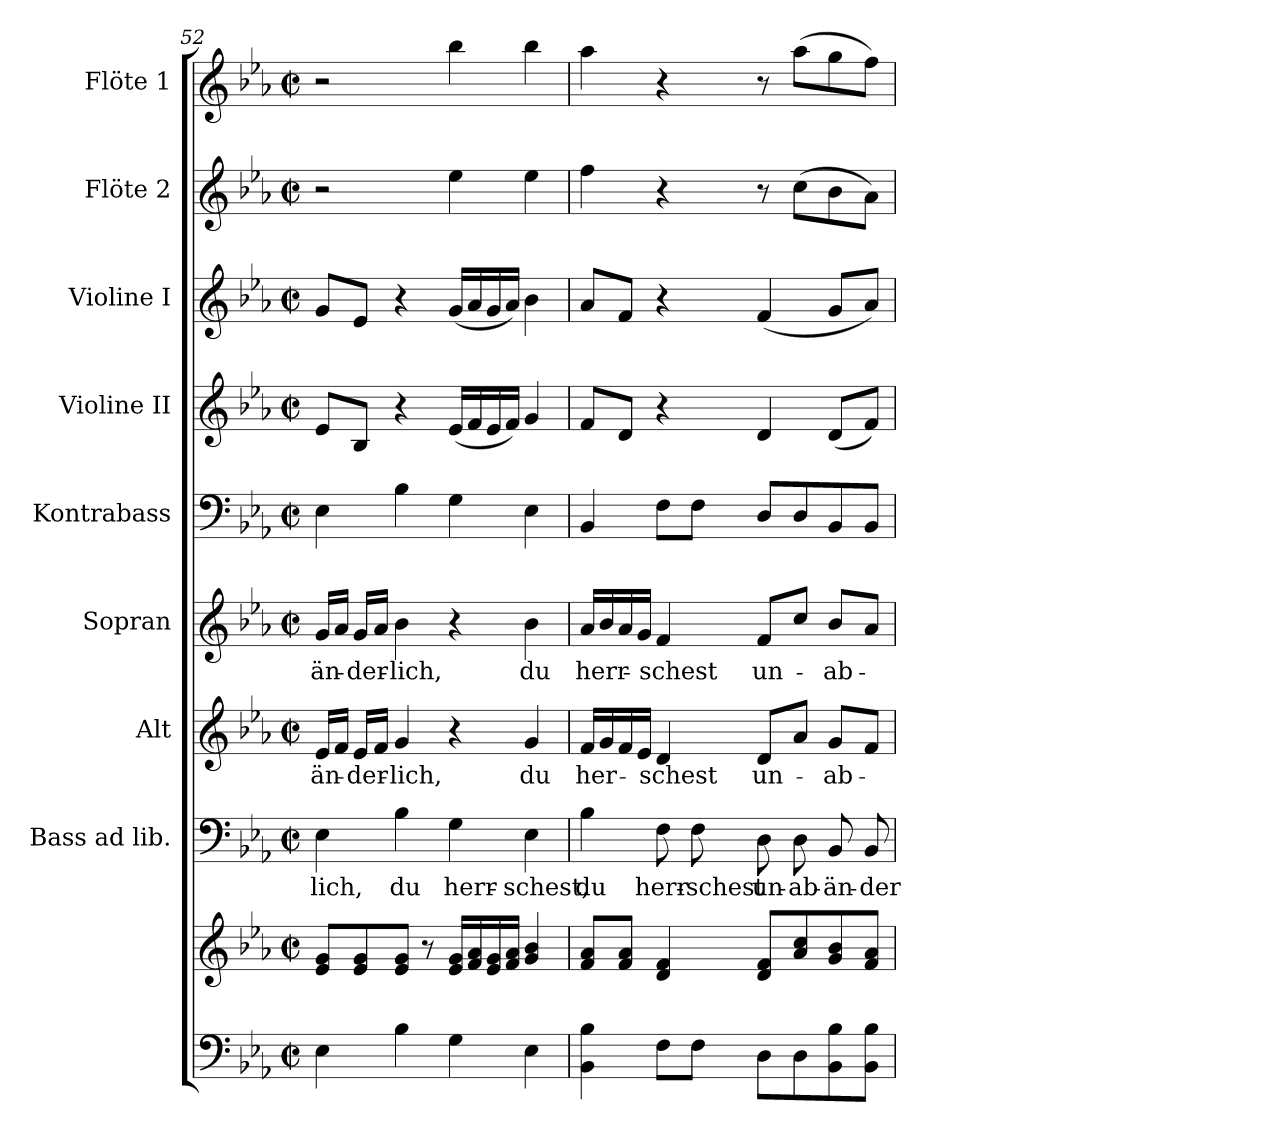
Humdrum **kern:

**kern	**kern	**kern	**text	**kern	**text	**kern	**text	**kern	**kern	**kern	**kern	**kern
*part9	*part9	*part8	*part8	*part7	*part7	*part6	*part6	*part5	*part4	*part3	*part2	*part1
*staff10	*staff9	*staff8	*staff8	*staff7	*staff7	*staff6	*staff6	*staff5	*staff4	*staff3	*staff2	*staff1
*	*	*I"Bass ad lib.	*	*I"Alt	*	*I"Sopran	*	*I"Kontrabass	*I"Violine II	*I"Violine I	*I"Flöte 2	*I"Flöte 1
*	*	*I'B.	*	*I'A.	*	*I'S.	*	*I'Kb.	*I'Vl. II	*I'Vl. I	*I'Fl. 2	*I'Fl. 1
*clefF4	*clefG2	*clefF4	*	*clefG2	*	*clefG2	*	*clefF4	*clefG2	*clefG2	*clefG2	*clefG2
*	*	*	*	*	*	*	*	*ITrd7c12	*	*	*	*
*k[b-e-a-]	*k[b-e-a-]	*k[b-e-a-]	*	*k[b-e-a-]	*	*k[b-e-a-]	*	*k[b-e-a-]	*k[b-e-a-]	*k[b-e-a-]	*k[b-e-a-]	*k[b-e-a-]
*E-:	*E-:	*E-:	*	*E-:	*	*E-:	*	*E-:	*E-:	*E-:	*E-:	*E-:
*M2/2	*M2/2	*M2/2	*	*M2/2	*	*M2/2	*	*M2/2	*M2/2	*M2/2	*M2/2	*M2/2
*met(c|)	*met(c|)	*met(c|)	*	*met(c|)	*	*met(c|)	*	*met(c|)	*met(c|)	*met(c|)	*met(c|)	*met(c|)
=52	=52	=52	=52	=52	=52	=52	=52	=52	=52	=52	=52	=52
!	!	!	!LO:LY:b	!	!LO:LY:b	!	!LO:LY:b	!	!	!	!	!
4E-\	8e-/ 8g/L	4E-\	-lich,	16e-/LL	-än-	16g/LL	-än-	4EE-\	8e-/L	8g/L	2r	2r
.	.	.	.	16f/JJ	.	16a-/JJ	.	.	.	.	.	.
!	!	!	!	!	!LO:LY:b	!	!LO:LY:b	!	!	!	!	!
.	8e-/ 8g/	.	.	16e-/LL	-der-	16g/LL	-der-	.	8B-/J	8e-/J	.	.
.	.	.	.	16f/JJ	.	16a-/JJ	.	.	.	.	.	.
!	!	!	!LO:LY:b	!	!LO:LY:b	!	!LO:LY:b	!	!	!	!	!
4B-\	8e-/ 8g/J	4B-\	du	4g/	-lich,	4b-\	-lich,	4BB-\	4r	4r	.	.
.	8r	.	.	.	.	.	.	.	.	.	.	.
!	!	!	!LO:LY:b	!	!	!	!	!	!	!	!	!
4G\	16e-/ 16g/LL	4G\	herr-	4r	.	4r	.	4GG\	(<16e-/LL	(<16g/LL	4ee-\	4bb-\
.	16f/ 16a-/	.	.	.	.	.	.	.	16f/	16a-/	.	.
.	16e-/ 16g/	.	.	.	.	.	.	.	16e-/	16g/	.	.
.	16f/ 16a-/JJ	.	.	.	.	.	.	.	16f/JJ)	16a-/JJ)	.	.
!	!	!	!LO:LY:b	!	!LO:LY:b	!	!LO:LY:b	!	!	!	!	!
4E-\	4g/ 4b-/	4E-\	-schest,	4g/	du	4b-\	du	4EE-\	4g/	4b-\	4ee-\	4bb-\
!!LO:PB:g=z
=53	=53	=53	=53	=53	=53	=53	=53	=53	=53	=53	=53	=53
!	!	!	!LO:LY:b	!	!LO:LY:b	!	!LO:LY:b	!	!	!	!	!
4BB-\ 4B-\	8f/ 8a-/L	4B-\	du	16f/LL	her-	16a-/LL	herr-	4BBB-/	8f/L	8a-/L	4ff\	4aa-\
.	.	.	.	16g/	.	16b-/	.	.	.	.	.	.
.	8f/ 8a-/J	.	.	16f/	.	16a-/	.	.	8d/J	8f/J	.	.
.	.	.	.	16e-/JJ	.	16g/JJ	.	.	.	.	.	.
!	!	!	!LO:LY:b	!	!LO:LY:b	!	!LO:LY:b	!	!	!	!	!
8F\L	4d/ 4f/	8F\	herr-	4d/	-schest	4f/	-schest	8FF\L	4r	4r	4r	4r
!	!	!	!LO:LY:b	!	!	!	!	!	!	!	!	!
8F\J	.	8F\	-schest	.	.	.	.	8FF\J	.	.	.	.
!	!	!	!LO:LY:b	!	!LO:LY:b	!	!LO:LY:b	!	!	!	!	!
8D\L	8d/ 8f/L	8D\	un-	8d/L	un-	8f/L	un-	8DD/L	4d/	(<4f/	8r	8r
!	!	!	!LO:LY:b	!	!	!	!	!	!	!	!	!
8D\	8a-/ 8cc/	8D\	-ab-	8a-/J	.	8cc/J	.	8DD/	.	.	(>8cc\L	(>8aa-\L
!	!	!	!LO:LY:b	!	!LO:LY:b	!	!LO:LY:b	!	!	!	!	!
8BB-\ 8B-\	8g/ 8b-/	8BB-/	-än-	8g/L	-ab-	8b-/L	-ab-	8BBB-/	(<8d/L	8g/L	8b-\	8gg\
!	!	!	!LO:LY:b	!	!	!	!	!	!	!	!	!
8BB-\ 8B-\J	8f/ 8a-/J	8BB-/	-der-	8f/J	.	8a-/J	.	8BBB-/J	8f/J)	8a-/J)	8a-\J)	8ff\J)
=	=	=	=	=	=	=	=	=	=	=	=	=
*-	*-	*-	*-	*-	*-	*-	*-	*-	*-	*-	*-	*-
